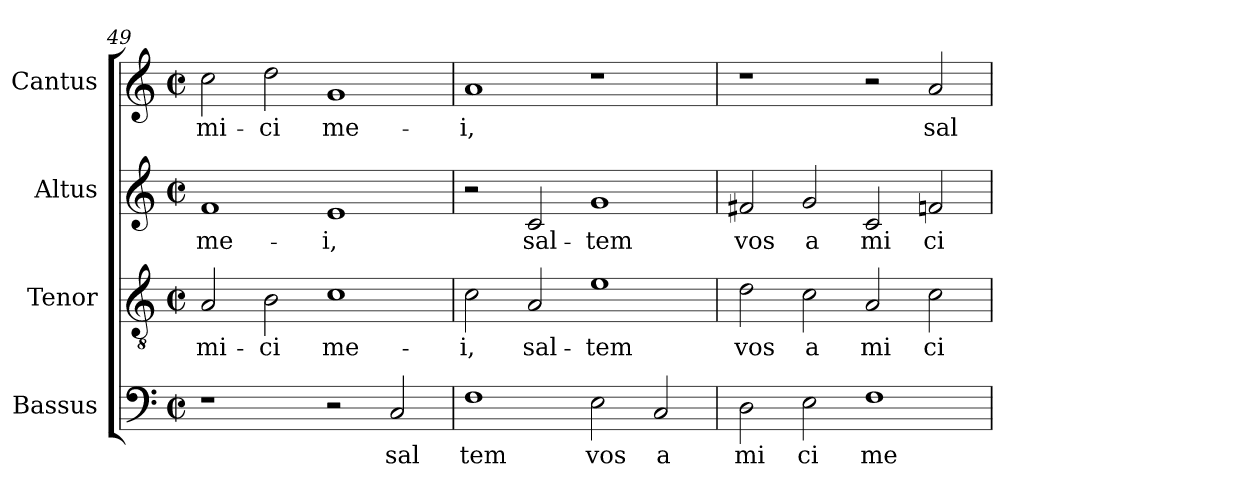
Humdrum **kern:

**kern	**text	**kern	**text	**kern	**text	**kern	**text
*part4	*part4	*part3	*part3	*part2	*part2	*part1	*part1
*staff4	*staff4	*staff3	*staff3	*staff2	*staff2	*staff1	*staff1
*I"Bassus	*	*I"Tenor	*	*I"Altus	*	*I"Cantus	*
*clefF4	*	*clefGv2	*	*clefG2	*	*clefG2	*
*M2/2	*	*M2/2	*	*M2/2	*	*M2/2	*
*met(c|)	*	*met(c|)	*	*met(c|)	*	*met(c|)	*
=49	=49	=49	=49	=49	=49	=49	=49
!	!	!	!LO:LY:b:cj	!	!LO:LY:b:cj	!	!LO:LY:b:cj
1r	.	2A/	-mi-	1f	me-	2cc\	-mi-
!	!	!	!LO:LY:b:cj	!	!	!	!LO:LY:b:cj
.	.	2B\	-ci	.	.	2dd\	-ci
!	!	!	!LO:LY:b:cj	!	!LO:LY:b:cj	!	!LO:LY:b:cj
2r	.	1c	me-	1e	-i,	1g	me-
!	!LO:LY:b:cj	!	!	!	!	!	!
2C/	sal	.	.	.	.	.	.
=50	=50	=50	=50	=50	=50	=50	=50
!	!LO:LY:b:cj	!	!LO:LY:b:cj	!	!	!	!LO:LY:b:cj
1F	tem	2c\	-i,	2r	.	1a	-i,
!	!	!	!LO:LY:b:cj	!	!LO:LY:b:cj	!	!
.	.	2A/	sal-	2c/	sal-	.	.
!	!LO:LY:b:cj	!	!LO:LY:b:cj	!	!LO:LY:b:cj	!	!
2E\	vos	1e	-tem	1g	-tem	1r	.
!	!LO:LY:b:cj	!	!	!	!	!	!
2C/	a	.	.	.	.	.	.
!!LO:PB:g=z
=51	=51	=51	=51	=51	=51	=51	=51
!	!LO:LY:b:cj	!	!LO:LY:b:cj	!	!LO:LY:b:cj	!	!
2D\	mi	2d\	vos	2f#X/	vos	1r	.
!	!LO:LY:b:cj	!	!LO:LY:b:cj	!	!LO:LY:b:cj	!	!
2E\	ci	2c\	a	2g/	a	.	.
!	!LO:LY:b:cj	!	!LO:LY:b:cj	!	!LO:LY:b:cj	!	!
1F	me	2A/	mi	2c/	mi	2r	.
!	!	!	!LO:LY:b:cj	!	!LO:LY:b:cj	!	!LO:LY:b:cj
.	.	2c\	ci	2fn/	ci	2a/	sal-
=	=	=	=	=	=	=	=
*-	*-	*-	*-	*-	*-	*-	*-
